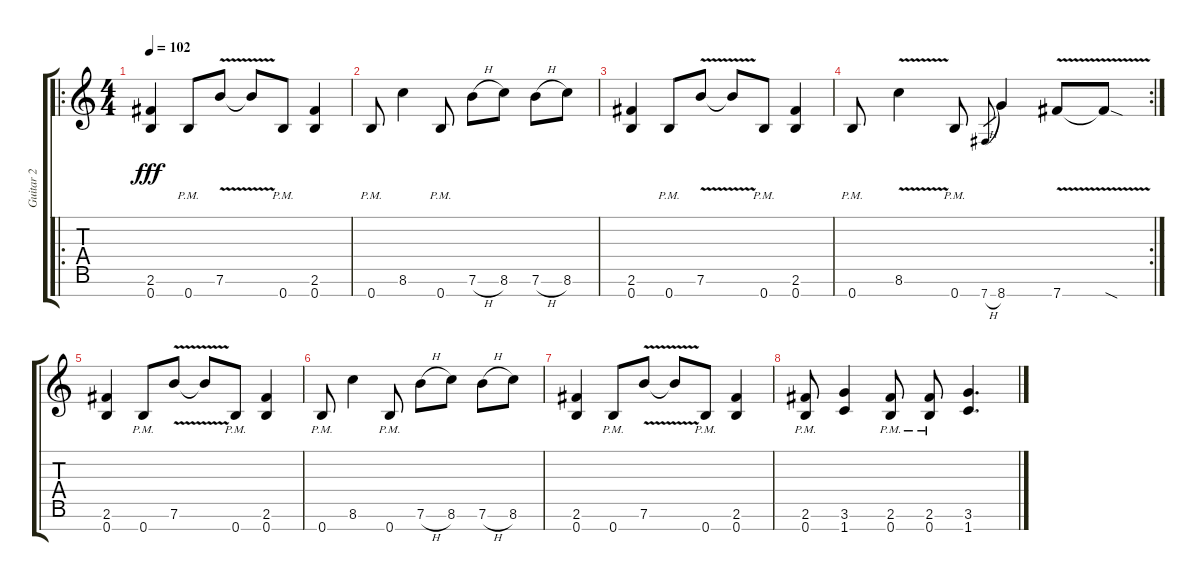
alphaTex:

\track ("Guitar 2" "Guitar 2") {instrument distortionguitar}
\staff {score tabs}
\tuning (E4 B3 G3 D3 A2 E2 B1) {hide}
\ro
\ts (4 4)
\tempo 102
\clef g2
\ks c
(2.6 0.7).4{ot 8vb dy fff} 0.7{pm}.8{ot 8vb} 7.6{v}.8{ot 8vb} 7.6{v t}.8{ot 8vb} 0.7{pm}.8{ot 8vb} (2.6 0.7).4{ot 8vb} |
0.7{pm}.8{ot 8vb} 8.6.4{ot 8vb} 0.7{pm}.8{ot 8vb} 7.6{h}.8{ot 8vb} 8.6.8{ot 8vb} 7.6{h}.8{ot 8vb} 8.6.8{ot 8vb} |
(2.6 0.7).4{ot 8vb} 0.7{pm}.8{ot 8vb} 7.6{v}.8{ot 8vb} 7.6{v t}.8{ot 8vb} 0.7{pm}.8{ot 8vb} (2.6 0.7).4{ot 8vb} |
\rc 2
0.7{pm}.8{ot 8vb} 8.6{v}.4{ot 8vb} 0.7{pm}.8{ot 8vb} 7.7{h}.8{gr} 8.7.4{ot 8vb} 7.7{v}.8{ot 8vb} 7.7{sod t}.8{ot 8vb} |
(2.6 0.7).4{ot 8vb} 0.7{pm}.8{ot 8vb} 7.6{v}.8{ot 8vb} 7.6{v t}.8{ot 8vb} 0.7{pm}.8{ot 8vb} (2.6 0.7).4{ot 8vb} |
0.7{pm}.8{ot 8vb} 8.6.4{ot 8vb} 0.7{pm}.8{ot 8vb} 7.6{h}.8{ot 8vb} 8.6.8{ot 8vb} 7.6{h}.8{ot 8vb} 8.6.8{ot 8vb} |
(2.6 0.7).4{ot 8vb} 0.7{pm}.8{ot 8vb} 7.6{v}.8{ot 8vb} 7.6{v t}.8{ot 8vb} 0.7{pm}.8{ot 8vb} (2.6 0.7).4{ot 8vb} |
(2.6{pm} 0.7{pm}).8{ot 8vb} (3.6 1.7).4{ot 8vb} (2.6{pm} 0.7{pm}).8{ot 8vb} (2.6{pm} 0.7{pm}).8{ot 8vb} (3.6 1.7).4{d ot 8vb}
